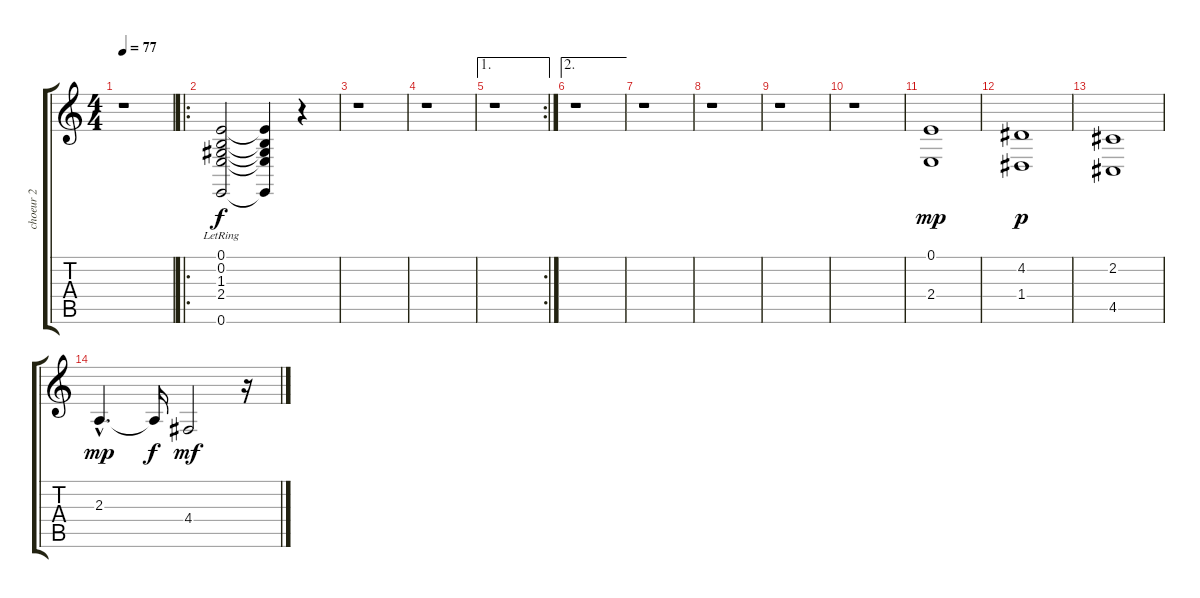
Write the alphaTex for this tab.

\track ("choeur 2" "choeur 2") {instrument voiceoohs}
\staff {score tabs}
\tuning (E4 B3 G3 D3 A2 E2) {hide}
\ts (4 4)
\tempo 77
\clef g2
\ks c
r.1{dy f} |
\ro
(0.1{lr} 0.2{lr} 1.3{lr} 2.4{lr} 0.6{lr}).2 (0.1{t} 0.2{t} 1.3{t} 2.4{t} 0.6{t}).4 r.4 |
r.1 |
r.1 |
\ae 1
\rc 2
r.1 |
\ae 2
r.1 |
r.1 |
r.1 |
r.1 |
r.1 |
(0.1 2.4).1{dy mp} |
(4.2 1.4).1{dy p} |
(2.2 4.5).1 |
2.3{hac}.4{d dy mp} 2.3{t}.16{dy f} 4.4.2{dy mf} r.16
